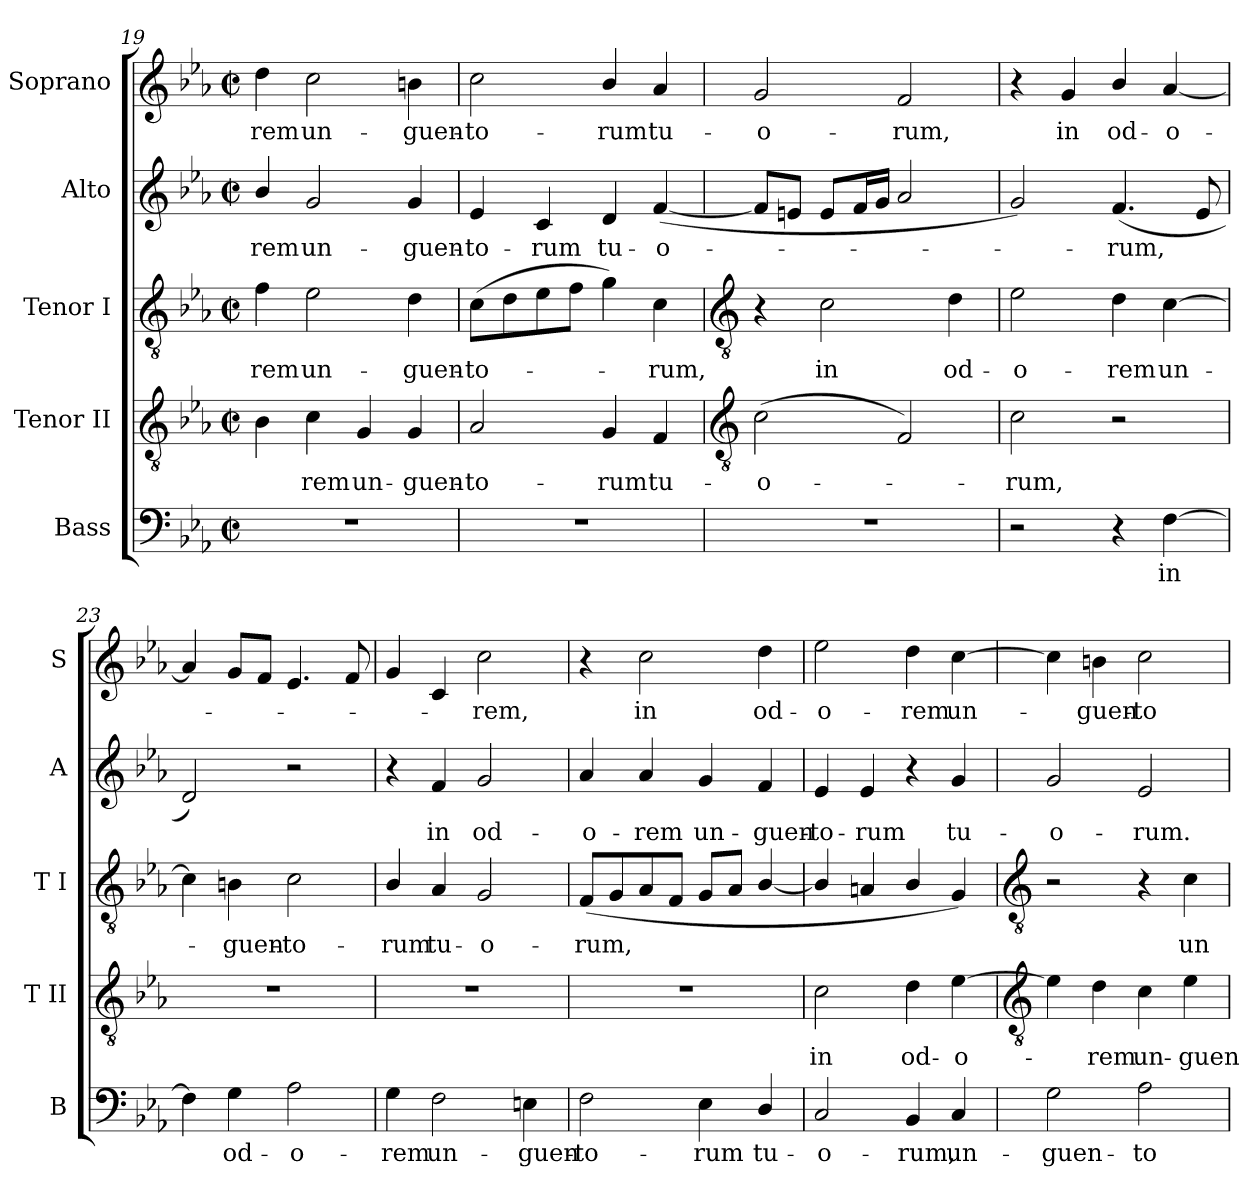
**kern	**text	**kern	**text	**kern	**text	**kern	**text	**kern	**text
*part5	*part5	*part4	*part4	*part3	*part3	*part2	*part2	*part1	*part1
*staff5	*staff5	*staff4	*staff4	*staff3	*staff3	*staff2	*staff2	*staff1	*staff1
*I"Bass	*	*I"Tenor II	*	*I"Tenor I	*	*I"Alto	*	*I"Soprano	*
*I'B	*	*I'T II	*	*I'T I	*	*I'A	*	*I'S	*
*clefF4	*	*clefGv2	*	*clefGv2	*	*clefG2	*	*clefG2	*
*k[b-e-a-]	*	*k[b-e-a-]	*	*k[b-e-a-]	*	*k[b-e-a-]	*	*k[b-e-a-]	*
*E-:	*	*E-:	*	*E-:	*	*E-:	*	*E-:	*
*M2/2	*	*M2/2	*	*M2/2	*	*M2/2	*	*M2/2	*
*met(c|)	*	*met(c|)	*	*met(c|)	*	*met(c|)	*	*met(c|)	*
=19	=19	=19	=19	=19	=19	=19	=19	=19	=19
!	!	!	!	!	!LO:LY:b	!	!LO:LY:b	!	!LO:LY:b
1r	.	4B-	.	4f	-rem	4b-/	-rem	4dd	-rem
!	!	!	!LO:LY:b	!	!LO:LY:b	!	!LO:LY:b	!	!LO:LY:b
.	.	4c	rem	2e-	un-	2g	un-	2cc	un-
!	!	!	!LO:LY:b	!	!	!	!	!	!
.	.	4G	un-	.	.	.	.	.	.
!	!	!	!LO:LY:b	!	!LO:LY:b	!	!LO:LY:b	!	!LO:LY:b
.	.	4G	-guen-	4d	-guen-	4g	-guen-	4bn	-guen-
=20	=20	=20	=20	=20	=20	=20	=20	=20	=20
!	!	!	!LO:LY:b	!	!LO:LY:b	!	!LO:LY:b	!	!LO:LY:b
1r	.	2A-	-to-	(>8cL	-to-	4e-	-to-	2cc	-to-
.	.	.	.	8d	.	.	.	.	.
!	!	!	!	!	!	!	!LO:LY:b	!	!
.	.	.	.	8e-	.	4c	-rum	.	.
.	.	.	.	8fJ	.	.	.	.	.
!	!	!	!LO:LY:b	!	!	!	!LO:LY:b	!	!LO:LY:b
.	.	4G	-rum	4g)	.	4d	tu-	4b-/	-rum
!	!	!	!LO:LY:b	!	!LO:LY:b	!	!LO:LY:b	!	!LO:LY:b
.	.	4F	tu-	4c	rum,	(<[4f	-o-	4a-	tu-
!!LO:LB:g=z
=21	=21	=21	=21	=21	=21	=21	=21	=21	=21
*	*	*clefGv2	*	*clefGv2	*	*	*	*	*
!	!	!	!LO:LY:b	!	!	!	!	!	!LO:LY:b
1r	.	(<2c	-o-	4r	.	8fL]	.	2g	-o-
.	.	.	.	.	.	8enJ	.	.	.
!	!	!	!	!	!LO:LY:b	!	!	!	!
.	.	.	.	2c	in	8eL	.	.	.
.	.	.	.	.	.	16fL	.	.	.
.	.	.	.	.	.	16gJJ	.	.	.
!	!	!	!	!	!	!	!	!	!LO:LY:b
.	.	2F)	.	.	.	2a-	.	2f	-rum,
!	!	!	!	!	!LO:LY:b	!	!	!	!
.	.	.	.	4d	od-	.	.	.	.
=22	=22	=22	=22	=22	=22	=22	=22	=22	=22
!	!	!	!LO:LY:b	!	!LO:LY:b	!	!	!	!
2r	.	2c	rum,	2e-	-o-	2g)	.	4r	.
!	!	!	!	!	!	!	!	!	!LO:LY:b
.	.	.	.	.	.	.	.	4g	in
!	!	!	!	!	!LO:LY:b	!	!LO:LY:b	!	!LO:LY:b
4r	.	2r	.	4d	-rem	(<4.f	rum,	4b-/	od-
!	!LO:LY:b	!	!	!	!LO:LY:b	!	!	!	!LO:LY:b
[4F	in	.	.	[4c	un-	.	.	[4a-	-o-
.	.	.	.	.	.	8e-	.	.	.
=23	=23	=23	=23	=23	=23	=23	=23	=23	=23
4F]	.	1r	.	4c]	.	2d)	.	4a-]	.
!	!LO:LY:b	!	!	!	!LO:LY:b	!	!	!	!
4G	od-	.	.	4Bn	guen-	.	.	8gL	.
.	.	.	.	.	.	.	.	8fJ	.
!	!LO:LY:b	!	!	!	!LO:LY:b	!	!	!	!
2A-	-o-	.	.	2c	-to-	2r	.	4.e-	.
.	.	.	.	.	.	.	.	8f	.
=24	=24	=24	=24	=24	=24	=24	=24	=24	=24
!	!LO:LY:b	!	!	!	!LO:LY:b	!	!	!	!
4G	-rem	1r	.	4B-/	-rum	4r	.	4g	.
!	!LO:LY:b	!	!	!	!LO:LY:b	!	!LO:LY:b	!	!
2F	un-	.	.	4A-	tu-	4f	in	4c	.
!	!	!	!	!	!LO:LY:b	!	!LO:LY:b	!	!LO:LY:b
.	.	.	.	2G	-o-	2g	od-	2cc	rem,
!	!LO:LY:b	!	!	!	!	!	!	!	!
4En	-guen-	.	.	.	.	.	.	.	.
=25	=25	=25	=25	=25	=25	=25	=25	=25	=25
!	!LO:LY:b	!	!	!	!LO:LY:b	!	!LO:LY:b	!	!
2F	-to-	1r	.	(<8FL	-rum,	4a-	-o-	4r	.
.	.	.	.	8G	.	.	.	.	.
!	!	!	!	!	!	!	!LO:LY:b	!	!LO:LY:b
.	.	.	.	8A-	.	4a-	-rem	2cc	in
.	.	.	.	8FJ	.	.	.	.	.
!	!LO:LY:b	!	!	!	!	!	!LO:LY:b	!	!
4E-	-rum	.	.	8GL	.	4g	un-	.	.
.	.	.	.	8A-J	.	.	.	.	.
!	!LO:LY:b	!	!	!	!	!	!LO:LY:b	!	!LO:LY:b
4D/	tu-	.	.	[4B-/	.	4f	-guen-	4dd	od-
=26	=26	=26	=26	=26	=26	=26	=26	=26	=26
!	!LO:LY:b	!	!LO:LY:b	!	!	!	!LO:LY:b	!	!LO:LY:b
2C	-o-	2c	in	4B-/]	.	4e-	-to-	2ee-	-o-
!	!	!	!	!	!	!	!LO:LY:b	!	!
.	.	.	.	4An	.	4e-	-rum	.	.
!	!LO:LY:b	!	!LO:LY:b	!	!	!	!	!	!LO:LY:b
4BB-	-rum,	4d	od-	4B-/	.	4r	.	4dd	-rem
!	!LO:LY:b	!	!LO:LY:b	!	!	!	!LO:LY:b	!	!LO:LY:b
4C	un-	[4e-	-o-	4G)	.	4g	tu-	[4cc	un-
!!LO:LB:g=z
=27	=27	=27	=27	=27	=27	=27	=27	=27	=27
*	*	*clefGv2	*	*clefGv2	*	*	*	*	*
!	!LO:LY:b	!	!	!	!	!	!LO:LY:b	!	!
2G	-guen-	4e-]	.	2r	.	2g	-o-	4cc]	.
!	!	!	!LO:LY:b	!	!	!	!	!	!LO:LY:b
.	.	4d	rem	.	.	.	.	4bn	guen-
!	!LO:LY:b	!	!LO:LY:b	!	!	!	!LO:LY:b	!	!LO:LY:b
2A-	-to-	4c	un-	4r	.	2e-	-rum.	2cc	-to-
!	!	!	!LO:LY:b	!	!LO:LY:b	!	!	!	!
.	.	4e-	-guen-	4c	un-	.	.	.	.
=	=	=	=	=	=	=	=	=	=
*-	*-	*-	*-	*-	*-	*-	*-	*-	*-
